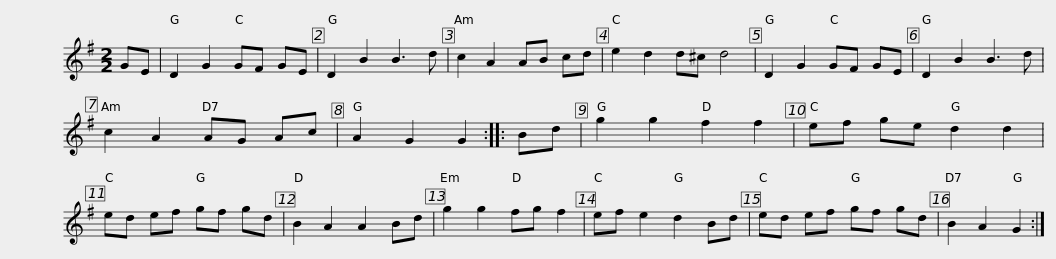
X:1
L:1/8
M:2/2
I:linebreak $
K:G
V:1 treble
V:1
 GE | D2 G2 GF GE | D2 B2 B3 d | c2 A2 AB cd | e2 d2 d^c d4 | %5
 D2 G2 GF GE | D2 B2 B3 d | c2 A2 AG Ac |$ A2 G2 G2 :: Bd | %10
 g2 g2 f2 f2 | ef ge d2 d2 | ed ef gf gd | B2 A2 A2 Bd | g2 g2 fg f2 | %15
 ef e2 d2 Bd |$ ed ef gf gd | B2 A2 G2 :| %18
